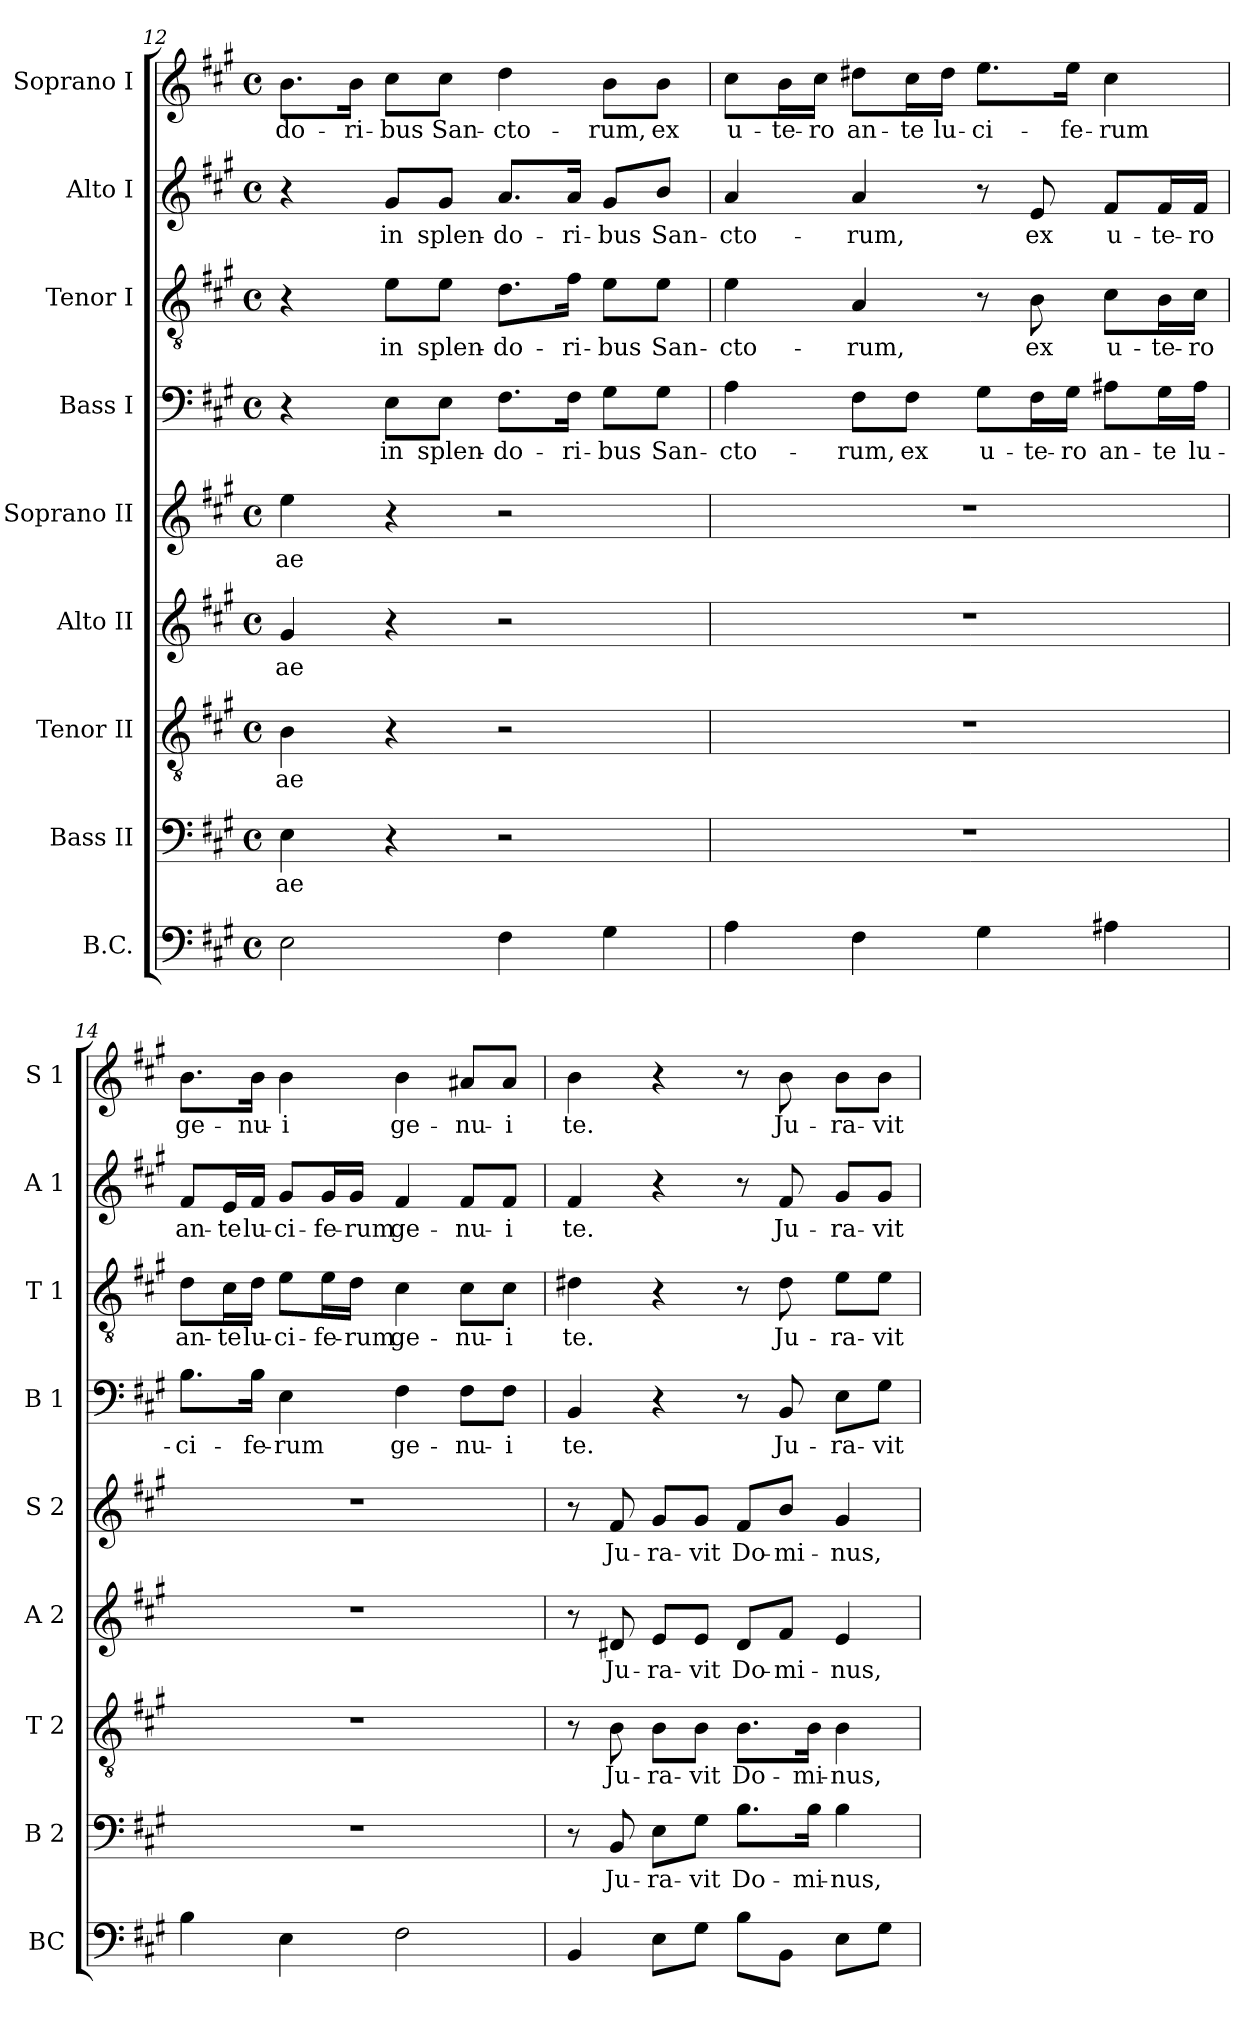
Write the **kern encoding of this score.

**kern	**kern	**text	**kern	**text	**kern	**text	**kern	**text	**kern	**text	**kern	**text	**kern	**text	**kern	**text
*part9	*part8	*part8	*part7	*part7	*part6	*part6	*part5	*part5	*part4	*part4	*part3	*part3	*part2	*part2	*part1	*part1
*staff9	*staff8	*staff8	*staff7	*staff7	*staff6	*staff6	*staff5	*staff5	*staff4	*staff4	*staff3	*staff3	*staff2	*staff2	*staff1	*staff1
*I"B.C.	*I"Bass II	*	*I"Tenor II	*	*I"Alto II	*	*I"Soprano II	*	*I"Bass I	*	*I"Tenor I	*	*I"Alto I	*	*I"Soprano I	*
*I'BC	*I'B 2	*	*I'T 2	*	*I'A 2	*	*I'S 2	*	*I'B 1	*	*I'T 1	*	*I'A 1	*	*I'S 1	*
*clefF4	*clefF4	*	*clefGv2	*	*clefG2	*	*clefG2	*	*clefF4	*	*clefGv2	*	*clefG2	*	*clefG2	*
*k[f#c#g#]	*k[f#c#g#]	*	*k[f#c#g#]	*	*k[f#c#g#]	*	*k[f#c#g#]	*	*k[f#c#g#]	*	*k[f#c#g#]	*	*k[f#c#g#]	*	*k[f#c#g#]	*
*A:	*A:	*	*A:	*	*A:	*	*A:	*	*A:	*	*A:	*	*A:	*	*A:	*
*M4/4	*M4/4	*	*M4/4	*	*M4/4	*	*M4/4	*	*M4/4	*	*M4/4	*	*M4/4	*	*M4/4	*
*met(c)	*met(c)	*	*met(c)	*	*met(c)	*	*met(c)	*	*met(c)	*	*met(c)	*	*met(c)	*	*met(c)	*
=12	=12	=12	=12	=12	=12	=12	=12	=12	=12	=12	=12	=12	=12	=12	=12	=12
*^	*	*	*	*	*	*	*	*	*	*	*	*	*	*	*	*
!	!	!	!LO:LY:b	!	!LO:LY:b	!	!LO:LY:b	!	!LO:LY:b	!	!	!	!	!	!	!	!LO:LY:b
2E\	4ryy	4E\	-ae	4B\	-ae	4g#/	-ae	4ee\	-ae	4r	.	4r	.	4r	.	8.b\L	-do-
!	!	!	!	!	!	!	!	!	!	!	!	!	!	!	!	!	!LO:LY:b
.	.	.	.	.	.	.	.	.	.	.	.	.	.	.	.	16b\Jk	-ri-
!	!	!	!	!	!	!	!	!	!	!	!LO:LY:b	!	!LO:LY:b	!	!LO:LY:b	!	!LO:LY:b
.	4ryy	4r	.	4r	.	4r	.	4r	.	8E\L	in	8e\L	in	8g#/L	in	8cc#\L	-bus
!	!	!	!	!	!	!	!	!	!	!	!LO:LY:b	!	!LO:LY:b	!	!LO:LY:b	!	!LO:LY:b
.	.	.	.	.	.	.	.	.	.	8E\J	splen-	8e\J	splen-	8g#/J	splen-	8cc#\J	San-
!	!	!	!	!	!	!	!	!	!	!	!LO:LY:b	!	!LO:LY:b	!	!LO:LY:b	!	!LO:LY:b
4F#\	4ryy	2r	.	2r	.	2r	.	2r	.	8.F#\L	-do-	8.d\L	-do-	8.a/L	-do-	4dd\	-cto-
!	!	!	!	!	!	!	!	!	!	!	!LO:LY:b	!	!LO:LY:b	!	!LO:LY:b	!	!
.	.	.	.	.	.	.	.	.	.	16F#\Jk	-ri-	16f#\Jk	-ri-	16a/Jk	-ri-	.	.
!	!	!	!	!	!	!	!	!	!	!	!LO:LY:b	!	!LO:LY:b	!	!LO:LY:b	!	!LO:LY:b
4G#\	4ryy	.	.	.	.	.	.	.	.	8G#\L	-bus	8e\L	-bus	8g#/L	-bus	8b\L	-rum,
!	!	!	!	!	!	!	!	!	!	!	!LO:LY:b	!	!LO:LY:b	!	!LO:LY:b	!	!LO:LY:b
.	.	.	.	.	.	.	.	.	.	8G#\J	San-	8e\J	San-	8b/J	San-	8b\J	ex
!!LO:PB:g=z
=13	=13	=13	=13	=13	=13	=13	=13	=13	=13	=13	=13	=13	=13	=13	=13	=13	=13
!	!	!	!	!	!	!	!	!	!	!	!LO:LY:b	!	!LO:LY:b	!	!LO:LY:b	!	!LO:LY:b
4A\	4ryy	1r	.	1r	.	1r	.	1r	.	4A\	-cto-	4e\	-cto-	4a/	-cto-	8cc#\L	u-
!	!	!	!	!	!	!	!	!	!	!	!	!	!	!	!	!	!LO:LY:b
.	.	.	.	.	.	.	.	.	.	.	.	.	.	.	.	16b\L	-te-
!	!	!	!	!	!	!	!	!	!	!	!	!	!	!	!	!	!LO:LY:b
.	.	.	.	.	.	.	.	.	.	.	.	.	.	.	.	16cc#\JJ	-ro
!	!	!	!	!	!	!	!	!	!	!	!LO:LY:b	!	!LO:LY:b	!	!LO:LY:b	!	!LO:LY:b
4F#\	4ryy	.	.	.	.	.	.	.	.	8F#\L	-rum,	4A/	-rum,	4a/	-rum,	8dd#X\L	an-
!	!	!	!	!	!	!	!	!	!	!	!LO:LY:b	!	!	!	!	!	!LO:LY:b
.	.	.	.	.	.	.	.	.	.	8F#\J	ex	.	.	.	.	16cc#\L	-te
!	!	!	!	!	!	!	!	!	!	!	!	!	!	!	!	!	!LO:LY:b
.	.	.	.	.	.	.	.	.	.	.	.	.	.	.	.	16dd#\JJ	lu-
!	!	!	!	!	!	!	!	!	!	!	!LO:LY:b	!	!	!	!	!	!LO:LY:b
4G#\	2ryy	.	.	.	.	.	.	.	.	8G#\L	u-	8r	.	8r	.	8.ee\L	-ci-
!	!	!	!	!	!	!	!	!	!	!	!LO:LY:b	!	!LO:LY:b	!	!LO:LY:b	!	!
.	.	.	.	.	.	.	.	.	.	16F#\L	-te-	8B\	ex	8e/	ex	.	.
!	!	!	!	!	!	!	!	!	!	!	!LO:LY:b	!	!	!	!	!	!LO:LY:b
.	.	.	.	.	.	.	.	.	.	16G#\JJ	-ro	.	.	.	.	16ee\Jk	-fe-
!	!	!	!	!	!	!	!	!	!	!	!LO:LY:b	!	!LO:LY:b	!	!LO:LY:b	!	!LO:LY:b
4A#X\	.	.	.	.	.	.	.	.	.	8A#X\L	an-	8c#\L	u-	8f#/L	u-	4cc#\	-rum
!	!	!	!	!	!	!	!	!	!	!	!LO:LY:b	!	!LO:LY:b	!	!LO:LY:b	!	!
.	.	.	.	.	.	.	.	.	.	16G#\L	-te	16B\L	-te-	16f#/L	-te-	.	.
!	!	!	!	!	!	!	!	!	!	!	!LO:LY:b	!	!LO:LY:b	!	!LO:LY:b	!	!
.	.	.	.	.	.	.	.	.	.	16A#\JJ	lu-	16c#\JJ	-ro	16f#/JJ	-ro	.	.
=14	=14	=14	=14	=14	=14	=14	=14	=14	=14	=14	=14	=14	=14	=14	=14	=14	=14
!	!	!	!	!	!	!	!	!	!	!	!LO:LY:b	!	!LO:LY:b	!	!LO:LY:b	!	!LO:LY:b
4B\	2ryy	1r	.	1r	.	1r	.	1r	.	8.B\L	-ci-	8d\L	an-	8f#/L	an-	8.b\L	ge-
!	!	!	!	!	!	!	!	!	!	!	!	!	!LO:LY:b	!	!LO:LY:b	!	!
.	.	.	.	.	.	.	.	.	.	.	.	16c#\L	-te	16e/L	-te	.	.
!	!	!	!	!	!	!	!	!	!	!	!LO:LY:b	!	!LO:LY:b	!	!LO:LY:b	!	!LO:LY:b
.	.	.	.	.	.	.	.	.	.	16B\Jk	-fe-	16d\JJ	lu-	16f#/JJ	lu-	16b\Jk	-nu-
!	!	!	!	!	!	!	!	!	!	!	!LO:LY:b	!	!LO:LY:b	!	!LO:LY:b	!	!LO:LY:b
4E\	.	.	.	.	.	.	.	.	.	4E\	-rum	8e\L	-ci-	8g#/L	-ci-	4b\	-i
!	!	!	!	!	!	!	!	!	!	!	!	!	!LO:LY:b	!	!LO:LY:b	!	!
.	.	.	.	.	.	.	.	.	.	.	.	16e\L	-fe-	16g#/L	-fe-	.	.
!	!	!	!	!	!	!	!	!	!	!	!	!	!LO:LY:b	!	!LO:LY:b	!	!
.	.	.	.	.	.	.	.	.	.	.	.	16d\JJ	-rum	16g#/JJ	-rum	.	.
!	!	!	!	!	!	!	!	!	!	!	!LO:LY:b	!	!LO:LY:b	!	!LO:LY:b	!	!LO:LY:b
2F#\	4ryy	.	.	.	.	.	.	.	.	4F#\	ge-	4c#\	ge-	4f#/	ge-	4b\	ge-
!	!	!	!	!	!	!	!	!	!	!	!LO:LY:b	!	!LO:LY:b	!	!LO:LY:b	!	!LO:LY:b
.	4ryy	.	.	.	.	.	.	.	.	8F#\L	-nu-	8c#\L	-nu-	8f#/L	-nu-	8a#X/L	-nu-
!	!	!	!	!	!	!	!	!	!	!	!LO:LY:b	!	!LO:LY:b	!	!LO:LY:b	!	!LO:LY:b
.	.	.	.	.	.	.	.	.	.	8F#\J	-i	8c#\J	-i	8f#/J	-i	8a#/J	-i
*v	*v	*	*	*	*	*	*	*	*	*	*	*	*	*	*	*	*
=15	=15	=15	=15	=15	=15	=15	=15	=15	=15	=15	=15	=15	=15	=15	=15	=15
!	!	!	!	!	!	!	!	!	!	!LO:LY:b	!	!LO:LY:b	!	!LO:LY:b	!	!LO:LY:b
4BB/	8r	.	8r	.	8r	.	8r	.	4BB/	te.	4d#X\	te.	4f#/	te.	4b\	te.
!	!	!LO:LY:b	!	!LO:LY:b	!	!LO:LY:b	!	!LO:LY:b	!	!	!	!	!	!	!	!
.	8BB/	Ju-	8B\	Ju-	8d#X/	Ju-	8f#/	Ju-	.	.	.	.	.	.	.	.
!	!	!LO:LY:b	!	!LO:LY:b	!	!LO:LY:b	!	!LO:LY:b	!	!	!	!	!	!	!	!
8E\L	8E\L	-ra-	8B\L	-ra-	8e/L	-ra-	8g#/L	-ra-	4r	.	4r	.	4r	.	4r	.
!	!	!LO:LY:b	!	!LO:LY:b	!	!LO:LY:b	!	!LO:LY:b	!	!	!	!	!	!	!	!
8G#\J	8G#\J	-vit	8B\J	-vit	8e/J	-vit	8g#/J	-vit	.	.	.	.	.	.	.	.
!	!	!LO:LY:b	!	!LO:LY:b	!	!LO:LY:b	!	!LO:LY:b	!	!	!	!	!	!	!	!
8B\L	8.B\L	Do-	8.B\L	Do-	8d#/L	Do-	8f#/L	Do-	8r	.	8r	.	8r	.	8r	.
!	!	!	!	!	!	!LO:LY:b	!	!LO:LY:b	!	!LO:LY:b	!	!LO:LY:b	!	!LO:LY:b	!	!LO:LY:b
8BB\J	.	.	.	.	8f#/J	-mi-	8b/J	-mi-	8BB/	Ju-	8d#\	Ju-	8f#/	Ju-	8b\	Ju-
!	!	!LO:LY:b	!	!LO:LY:b	!	!	!	!	!	!	!	!	!	!	!	!
.	16B\Jk	-mi-	16B\Jk	-mi-	.	.	.	.	.	.	.	.	.	.	.	.
!	!	!LO:LY:b	!	!LO:LY:b	!	!LO:LY:b	!	!LO:LY:b	!	!LO:LY:b	!	!LO:LY:b	!	!LO:LY:b	!	!LO:LY:b
8E\L	4B\	-nus,	4B\	-nus,	4e/	-nus,	4g#/	-nus,	8E\L	-ra-	8e\L	-ra-	8g#/L	-ra-	8b\L	-ra-
!	!	!	!	!	!	!	!	!	!	!LO:LY:b	!	!LO:LY:b	!	!LO:LY:b	!	!LO:LY:b
8G#\J	.	.	.	.	.	.	.	.	8G#\J	-vit	8e\J	-vit	8g#/J	-vit	8b\J	-vit
=	=	=	=	=	=	=	=	=	=	=	=	=	=	=	=	=
*-	*-	*-	*-	*-	*-	*-	*-	*-	*-	*-	*-	*-	*-	*-	*-	*-
